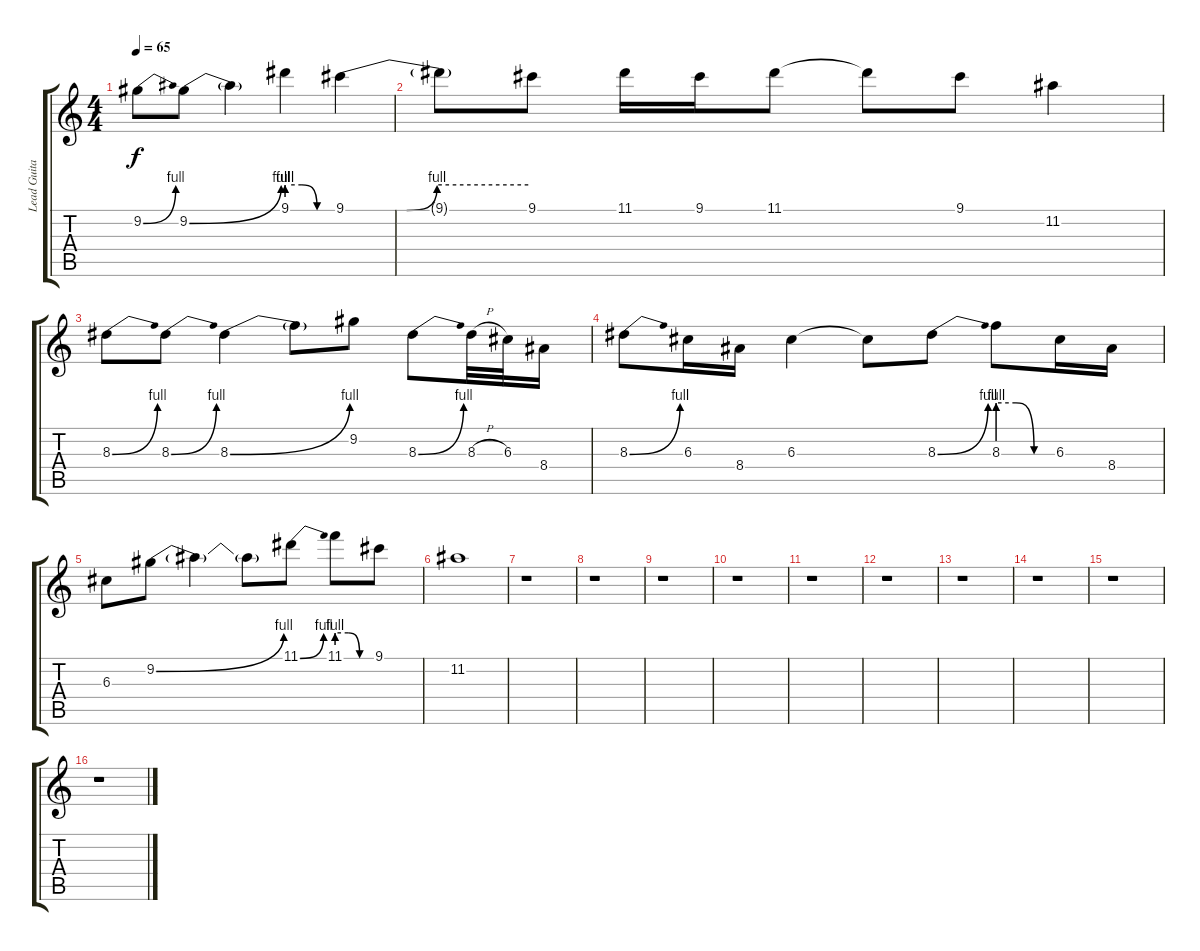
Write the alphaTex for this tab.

\track ("Lead Guitar" "Lead Guita") {instrument distortionguitar}
\staff {score tabs}
\tuning (E4 B3 G3 D3 A2 E2) {hide}
\ts (4 4)
\tempo 65
\clef g2
\ks c
9.2{be (bend 0 0 60 4)}.8{dy f} 9.2{be (bend 0 0 60 4)}.8 9.2{t}.4 9.1{be (custom 0 4 20 4 40 0 60 0)}.4 9.1{be (custom 0 0 20 0 30 4 60 4)}.4 |
9.1{t}.8 9.1.8 11.1.16 9.1.16 11.1.8 11.1{t}.8 9.1.8 11.2.4 |
8.3{be (bend 0 0 60 4)}.8 8.3{be (bend 0 0 60 4)}.8 8.3{be (bend 0 0 60 4)}.4 8.3{t}.8 9.2.8 8.3{be (bend 0 0 60 4)}.8 8.3{h}.32 6.3.32 8.4.16 |
8.3{be (bend 0 0 60 4)}.8 6.3.16 8.4.16 6.3.4 6.3{t}.8 8.3{be (bend 0 0 60 4)}.8 8.3{be (custom 0 4 20 4 40 0 60 0)}.8 6.3.16 8.4.16 |
6.3.8 9.2{be (bend 0 0 60 4)}.8 9.2{t}.4 9.2{t}.8 11.1{be (bend 0 0 60 4)}.8 11.1{be (custom 0 4 20 4 40 0 60 0)}.8 9.1.8 |
11.2.1 |
r.1 |
r.1 |
r.1 |
r.1 |
r.1 |
r.1 |
r.1 |
r.1 |
r.1 |
r.1
